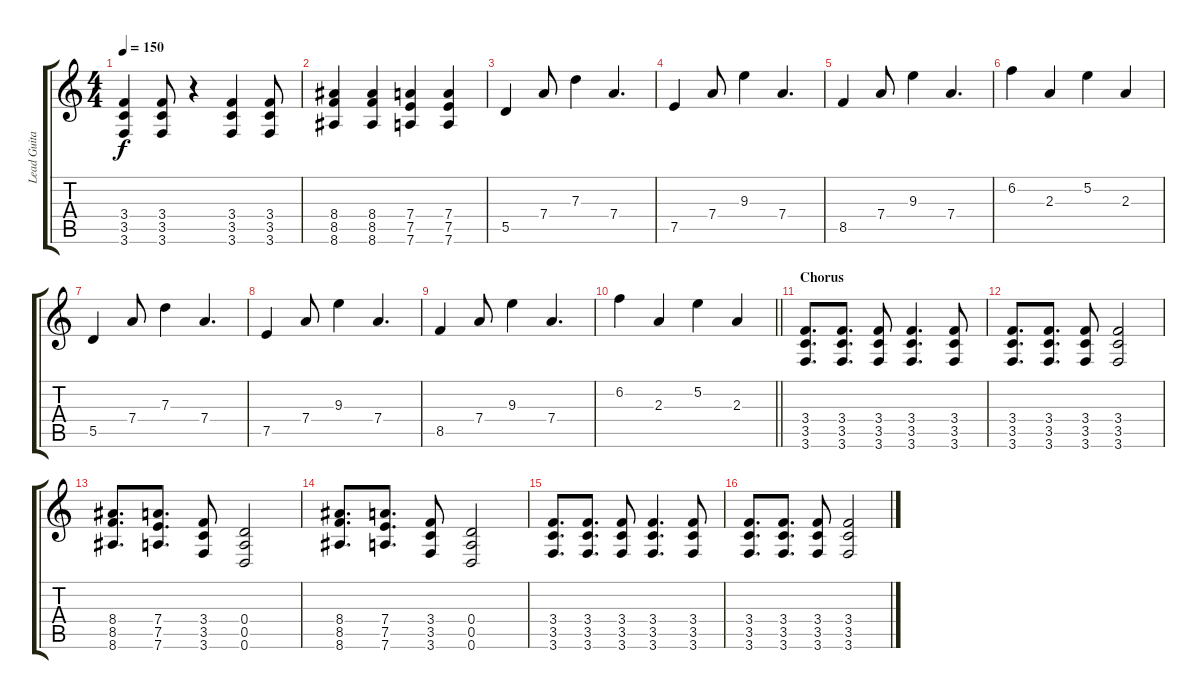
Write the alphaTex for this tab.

\track ("Lead Guitar" "Lead Guita") {instrument distortionguitar}
\staff {score tabs}
\tuning (E4 B3 G3 D3 A2 D2) {hide}
\ts (4 4)
\tempo 150
\clef g2
\ks c
(3.4 3.5 3.6).4{dy f} (3.4 3.5 3.6).8 r.4 (3.4 3.5 3.6).4 (3.4 3.5 3.6).8 |
(8.4 8.5 8.6).4 (8.4 8.5 8.6).4 (7.4 7.5 7.6).4 (7.4 7.5 7.6).4 |
5.5.4 7.4.8 7.3.4 7.4.4{d} |
7.5.4 7.4.8 9.3.4 7.4.4{d} |
8.5.4 7.4.8 9.3.4 7.4.4{d} |
6.2.4 2.3.4 5.2.4 2.3.4 |
5.5.4 7.4.8 7.3.4 7.4.4{d} |
7.5.4 7.4.8 9.3.4 7.4.4{d} |
8.5.4 7.4.8 9.3.4 7.4.4{d} |
\barLineRight lightlight
6.2.4 2.3.4 5.2.4 2.3.4 |
\section ("" "Chorus")
(3.4 3.5 3.6).8{d} (3.4 3.5 3.6).8{d} (3.4 3.5 3.6).8 (3.4 3.5 3.6).4{d} (3.4 3.5 3.6).8 |
(3.4 3.5 3.6).8{d} (3.4 3.5 3.6).8{d} (3.4 3.5 3.6).8 (3.4 3.5 3.6).2 |
(8.4 8.5 8.6).8{d} (7.4 7.5 7.6).8{d} (3.4 3.5 3.6).8 (0.4 0.5 0.6).2 |
(8.4 8.5 8.6).8{d} (7.4 7.5 7.6).8{d} (3.4 3.5 3.6).8 (0.4 0.5 0.6).2 |
(3.4 3.5 3.6).8{d} (3.4 3.5 3.6).8{d} (3.4 3.5 3.6).8 (3.4 3.5 3.6).4{d} (3.4 3.5 3.6).8 |
(3.4 3.5 3.6).8{d} (3.4 3.5 3.6).8{d} (3.4 3.5 3.6).8 (3.4 3.5 3.6).2
